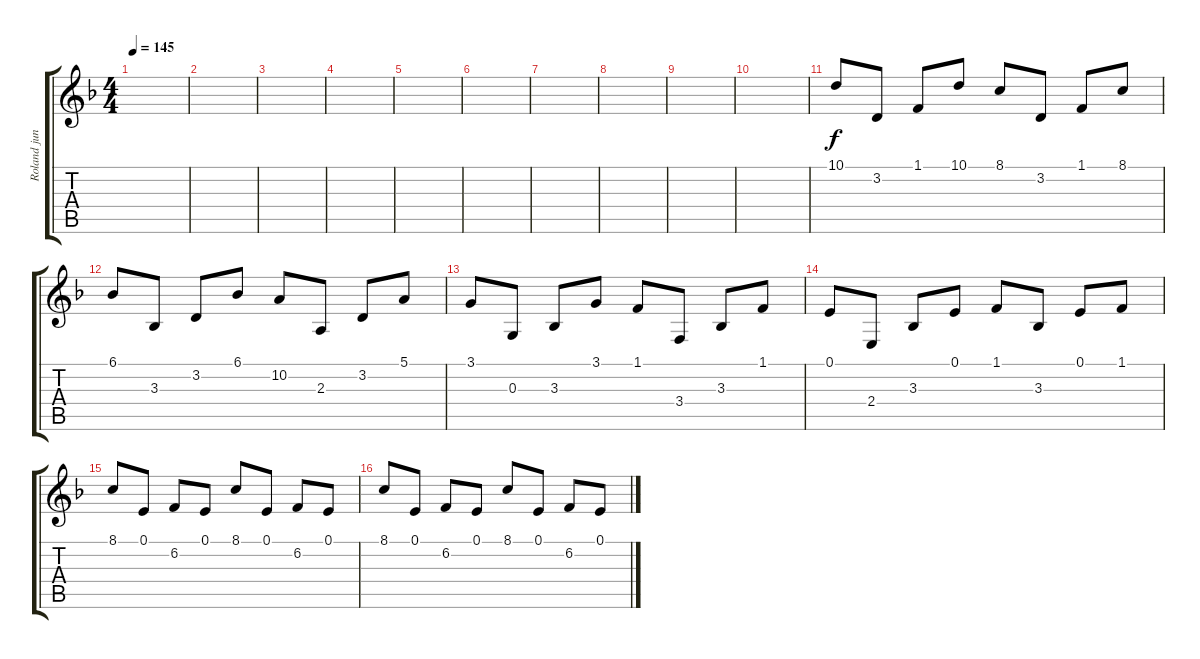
\track ("Roland juno DI" "Roland jun") {instrument acousticgrandpiano}
\staff {score tabs}
\tuning (E4 B3 G3 D3 A2 E2) {hide}
\ts (4 4)
\tempo 145
\clef g2
\ks f
|
|
|
|
|
|
|
|
|
|
10.1.8 3.2.8 1.1.8 10.1.8 8.1.8 3.2.8 1.1.8 8.1.8 |
6.1.8 3.3.8 3.2.8 6.1.8 10.2.8 2.3.8 3.2.8 5.1.8 |
3.1.8 0.3.8 3.3.8 3.1.8 1.1.8 3.4.8 3.3.8 1.1.8 |
0.1.8 2.4.8 3.3.8 0.1.8 1.1.8 3.3.8 0.1.8 1.1.8 |
8.1.8 0.1.8 6.2.8 0.1.8 8.1.8 0.1.8 6.2.8 0.1.8 |
8.1.8 0.1.8 6.2.8 0.1.8 8.1.8 0.1.8 6.2.8 0.1.8
